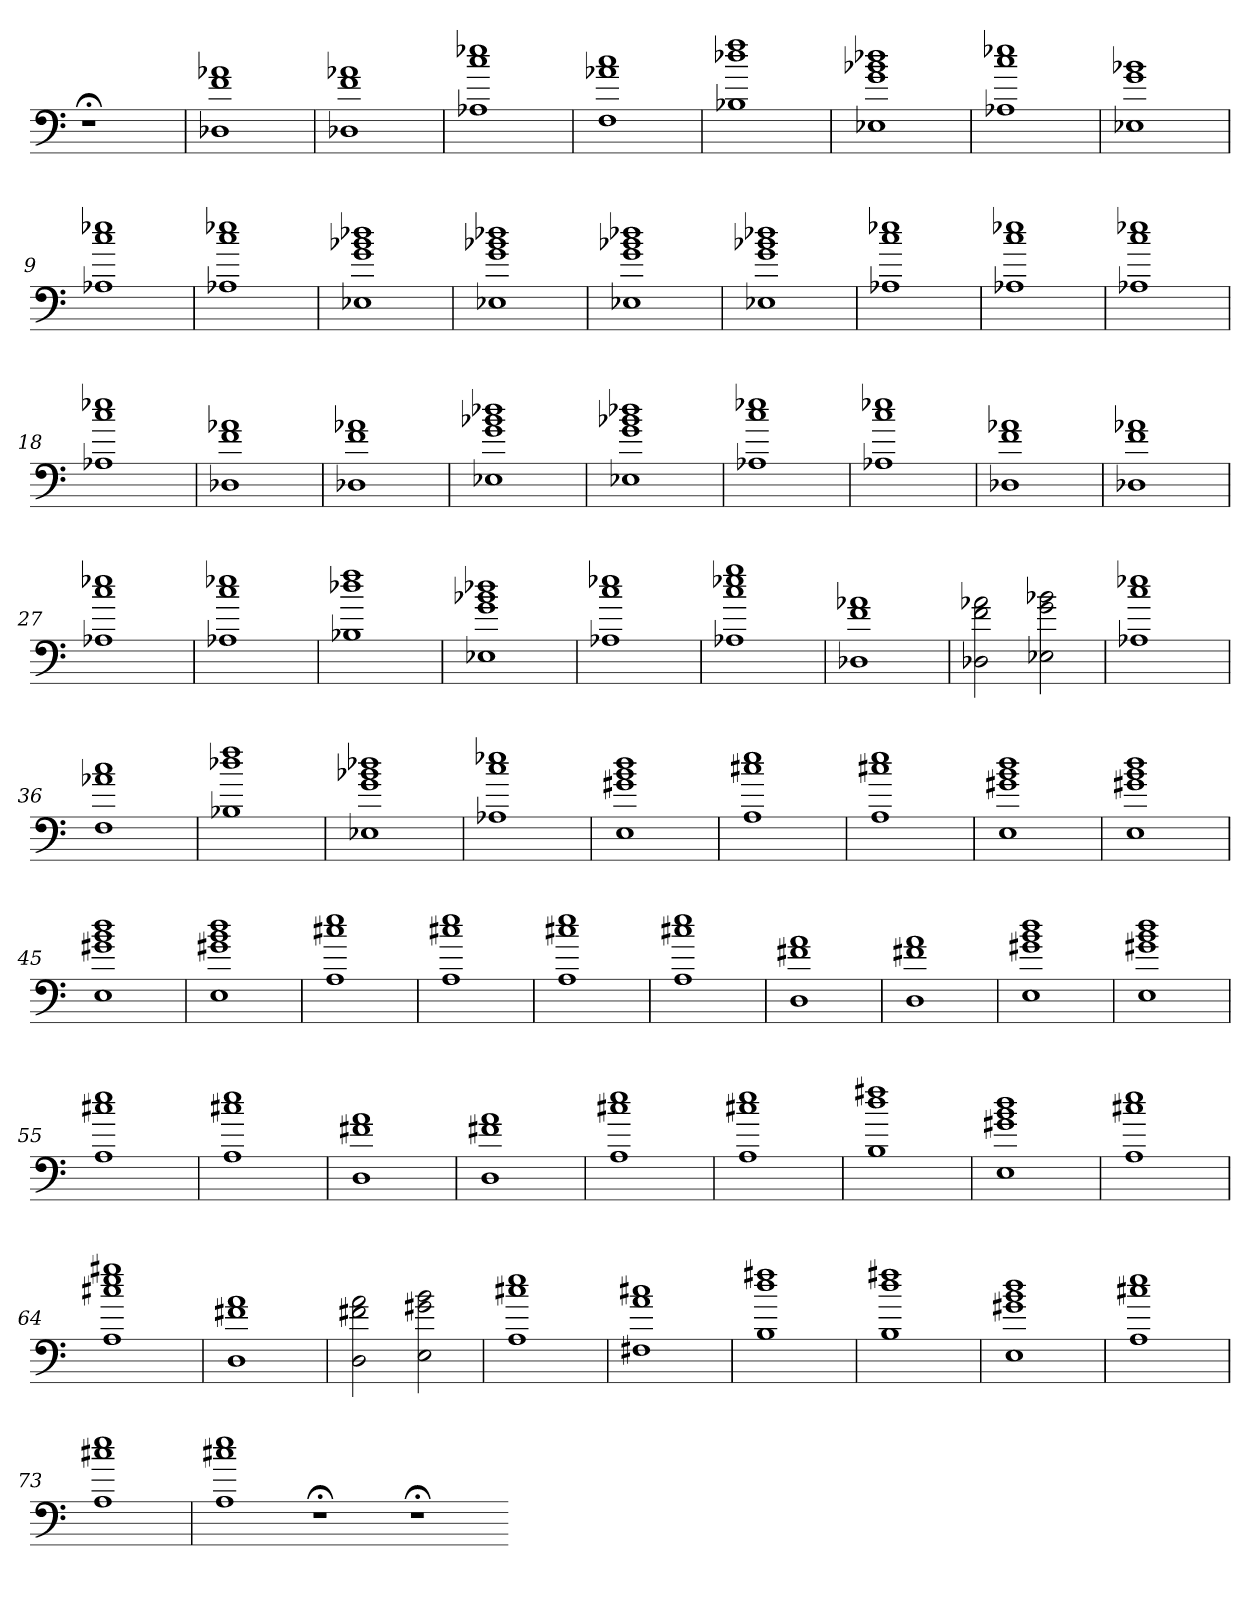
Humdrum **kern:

**kern
*part1
*staff1
=
1r;<
=1
1D-X 1f 1a-X
=2
1D-X 1f 1a-X
=3
1A-X 1cc 1ee-X
=4
1F 1a-X 1cc
=5
1B-X 1dd-X 1ff
=6
1E-X 1g 1b-X 1dd-X
=7
1A-X 1cc 1ee-X
=8
1E-X 1g 1b-X
=9
1A-X 1cc 1ee-X
=10
1A-X 1cc 1ee-X
=11
1E-X 1g 1b-X 1dd-X
=12
1E-X 1g 1b-X 1dd-X
=13
1E-X 1g 1b-X 1dd-X
=14
1E-X 1g 1b-X 1dd-X
=15
1A-X 1cc 1ee-X
=16
1A-X 1cc 1ee-X
=17
1A-X 1cc 1ee-X
=18
1A-X 1cc 1ee-X
=19
1D-X 1f 1a-X
=20
1D-X 1f 1a-X
=21
1E-X 1g 1b-X 1dd-X
=22
1E-X 1g 1b-X 1dd-X
=23
1A-X 1cc 1ee-X
=24
1A-X 1cc 1ee-X
=25
1D-X 1f 1a-X
=26
1D-X 1f 1a-X
=27
1A-X 1cc 1ee-X
=28
1A-X 1cc 1ee-X
=29
1B-X 1dd-X 1ff
=30
1E-X 1g 1b-X 1dd-X
=31
1A-X 1cc 1ee-X
=32
1A-X 1cc 1ee-X 1gg
=33
1D-X 1f 1a-X
=34
2D-X 2f 2a-X
2E-X 2g 2b-X
=35
1A-X 1cc 1ee-X
=36
1F 1a-X 1cc
=37
1B-X 1dd-X 1ff
=38
1E-X 1g 1b-X 1dd-X
=39
1A-X 1cc 1ee-X
=40
1E 1g#X 1b 1dd
=41
1A 1cc#X 1ee
=42
1A 1cc#X 1ee
=43
1E 1g#X 1b 1dd
=44
1E 1g#X 1b 1dd
=45
1E 1g#X 1b 1dd
=46
1E 1g#X 1b 1dd
=47
1A 1cc#X 1ee
=48
1A 1cc#X 1ee
=49
1A 1cc#X 1ee
=50
1A 1cc#X 1ee
=51
1D 1f#X 1a
=52
1D 1f#X 1a
=53
1E 1g#X 1b 1dd
=54
1E 1g#X 1b 1dd
=55
1A 1cc#X 1ee
=56
1A 1cc#X 1ee
=57
1D 1f#X 1a
=58
1D 1f#X 1a
=59
1A 1cc#X 1ee
=60
1A 1cc#X 1ee
=61
1B 1dd 1ff#X
=62
1E 1g#X 1b 1dd
=63
1A 1cc#X 1ee
=64
1A 1cc#X 1ee 1gg#X
=65
1D 1f#X 1a
=66
2D 2f#X 2a
2E 2g#X 2b
=67
1A 1cc#X 1ee
=68
1F#X 1a 1cc#X
=69
1B 1dd 1ff#X
=70
1B 1dd 1ff#X
=71
1E 1g#X 1b 1dd
=72
1A 1cc#X 1ee
=73
1A 1cc#X 1ee
=74
1A 1cc#X 1ee
1r;<
1r;<
=-
*-
